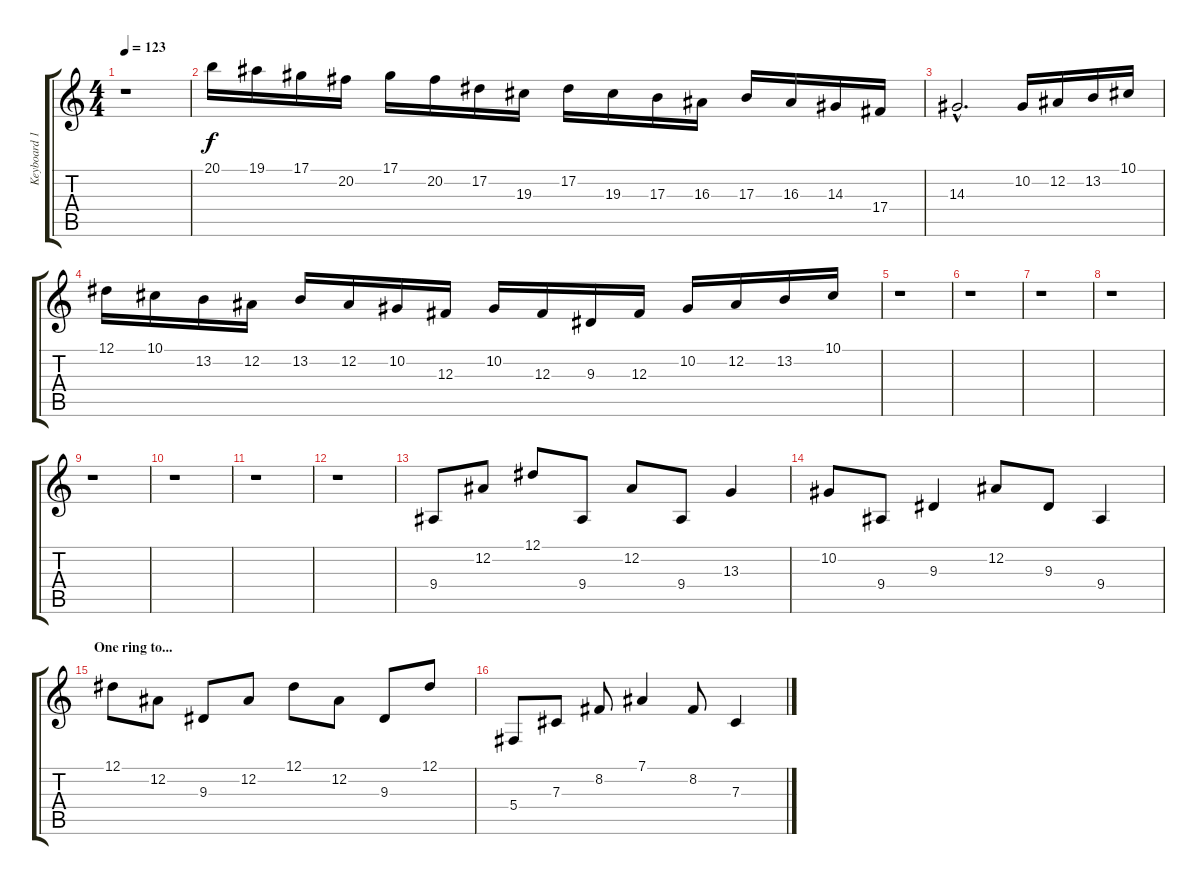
\track ("Keyboard 1" "Keyboard 1") {instrument synthstrings1}
\staff {score tabs}
\tuning (Eb4 Bb3 Gb3 Db3 Ab2 Eb2) {hide}
\ts (4 4)
\tempo 123
\clef g2
\ks c
r.1{dy f} |
20.1.16{volume 8 instrument orchestralharp} 19.1.16 17.1.16 20.2.16 17.1.16 20.2.16 17.2.16 19.3.16 17.2.16 19.3.16 17.3.16 16.3.16 17.3.16 16.3.16 14.3.16 17.4.16 |
14.3{hac}.2{d} 10.2.16 12.2.16 13.2.16 10.1.16 |
12.1.16 10.1.16 13.2.16 12.2.16 13.2.16 12.2.16 10.2.16 12.3.16 10.2.16 12.3.16 9.3.16 12.3.16 10.2.16 12.2.16 13.2.16 10.1.16 |
r.1 |
r.1 |
r.1 |
r.1 |
r.1 |
r.1 |
r.1 |
r.1 |
9.4.8{volume 6} 12.2.8 12.1.8 9.4.8 12.2.8 9.4.8 13.3.4 |
10.2.8 9.4.8 9.3.4 12.2.8 9.3.8 9.4.4 |
\section ("" "One ring to...")
12.1.8 12.2.8 9.3.8 12.2.8 12.1.8 12.2.8 9.3.8 12.1.8 |
5.4.8 7.3.8 8.2.8 7.1.4 8.2.8 7.3.4
